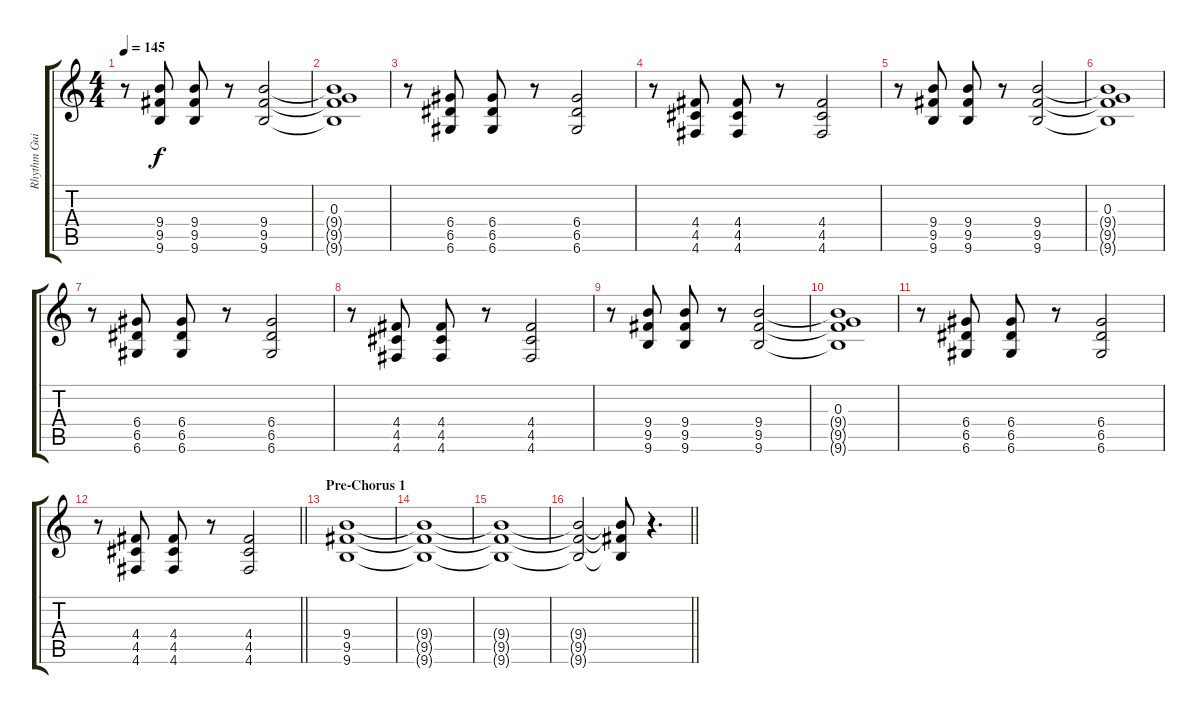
\track ("Rhythm Guitar" "Rhythm Gui") {instrument overdrivenguitar}
\staff {score tabs}
\tuning (E4 B3 G3 D3 A2 D2) {hide}
\ts (4 4)
\tempo 145
\clef g2
\ks c
r.8{dy f} (9.4 9.5 9.6).8 (9.4 9.5 9.6).8 r.8 (9.4 9.5 9.6).2 |
(0.3 9.4{t} 9.5{t} 9.6{t}).1 |
r.8 (6.4 6.5 6.6).8 (6.4 6.5 6.6).8 r.8 (6.4 6.5 6.6).2 |
r.8 (4.4 4.5 4.6).8 (4.4 4.5 4.6).8 r.8 (4.4 4.5 4.6).2 |
r.8 (9.4 9.5 9.6).8 (9.4 9.5 9.6).8 r.8 (9.4 9.5 9.6).2 |
(0.3 9.4{t} 9.5{t} 9.6{t}).1 |
r.8 (6.4 6.5 6.6).8 (6.4 6.5 6.6).8 r.8 (6.4 6.5 6.6).2 |
r.8 (4.4 4.5 4.6).8 (4.4 4.5 4.6).8 r.8 (4.4 4.5 4.6).2 |
r.8 (9.4 9.5 9.6).8 (9.4 9.5 9.6).8 r.8 (9.4 9.5 9.6).2 |
(0.3 9.4{t} 9.5{t} 9.6{t}).1 |
r.8 (6.4 6.5 6.6).8 (6.4 6.5 6.6).8 r.8 (6.4 6.5 6.6).2 |
\barLineRight lightlight
r.8 (4.4 4.5 4.6).8 (4.4 4.5 4.6).8 r.8 (4.4 4.5 4.6).2 |
\section ("" "Pre-Chorus 1")
(9.4 9.5 9.6).1 |
(9.4{t} 9.5{t} 9.6{t}).1 |
(9.4{t} 9.5{t} 9.6{t}).1 |
\barLineRight lightlight
(9.4{t} 9.5{t} 9.6{t}).2 (9.4{t} 9.5{t} 9.6{t}).8 r.4{d}
